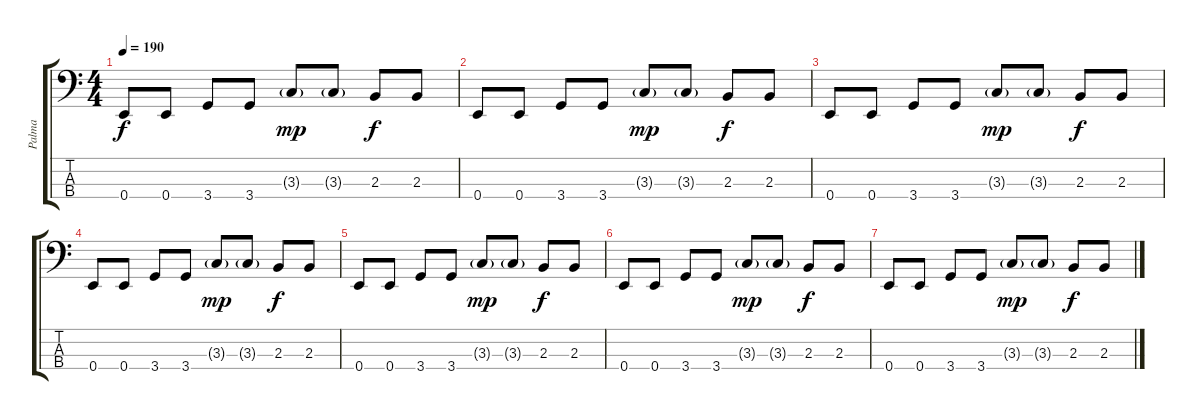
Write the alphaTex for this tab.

\track ("Palma" "Palma") {instrument electricbassfinger}
\staff {score tabs}
\tuning (G2 D2 A1 E1) {hide}
\ts (4 4)
\tempo 190
\clef f4
\ks c
0.4.8{dy f} 0.4.8 3.4.8 3.4.8 3.3{g}.8{dy mp} 3.3{g}.8 2.3.8{dy f} 2.3.8 |
0.4.8 0.4.8 3.4.8 3.4.8 3.3{g}.8{dy mp} 3.3{g}.8 2.3.8{dy f} 2.3.8 |
0.4.8 0.4.8 3.4.8 3.4.8 3.3{g}.8{dy mp} 3.3{g}.8 2.3.8{dy f} 2.3.8 |
0.4.8 0.4.8 3.4.8 3.4.8 3.3{g}.8{dy mp} 3.3{g}.8 2.3.8{dy f} 2.3.8 |
0.4.8 0.4.8 3.4.8 3.4.8 3.3{g}.8{dy mp} 3.3{g}.8 2.3.8{dy f} 2.3.8 |
0.4.8 0.4.8 3.4.8 3.4.8 3.3{g}.8{dy mp} 3.3{g}.8 2.3.8{dy f} 2.3.8 |
0.4.8 0.4.8 3.4.8 3.4.8 3.3{g}.8{dy mp} 3.3{g}.8 2.3.8{dy f} 2.3.8
